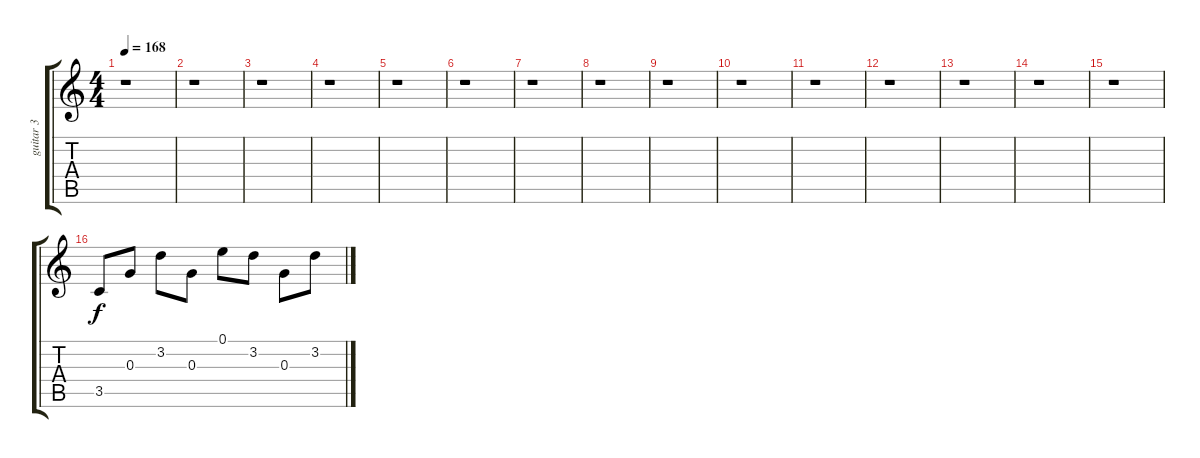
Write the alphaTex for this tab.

\track ("guitar 3" "guitar 3") {instrument electricguitarclean}
\staff {score tabs}
\tuning (E4 B3 G3 D3 A2 E2) {hide}
\ts (4 4)
\tempo 168
\clef g2
\ks c
r.1{dy f} |
r.1 |
r.1 |
r.1 |
r.1 |
r.1 |
r.1 |
r.1 |
r.1 |
r.1 |
r.1 |
r.1 |
r.1 |
r.1 |
r.1 |
3.5.8 0.3.8 3.2.8 0.3.8 0.1.8 3.2.8 0.3.8 3.2.8
